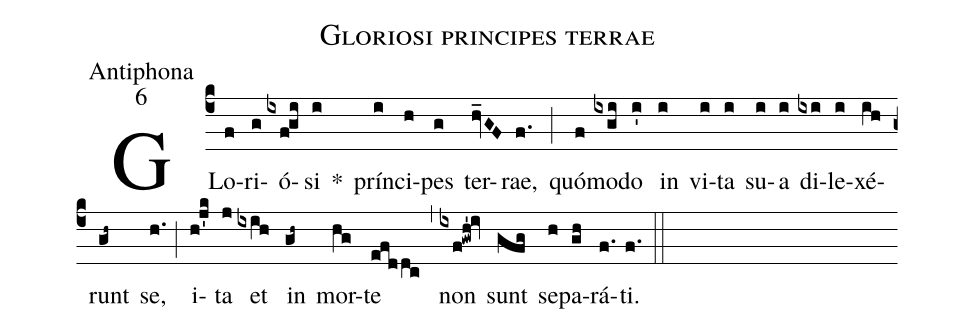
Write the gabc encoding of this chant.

name:Gloriosi principes terrae;
office-part:Antiphona;
mode:6;
%%
(c4) GLo(f)ri(g)ó(ixf!gi)si(i) *() prín(i)ci(h)pes(g) ter(hv_GF)rae,(f.) (;) quó(f)mo(ixgi)do(i') in(i) vi(i)ta(i) su(i)a(i) di(ixi)le(i)xé(ih)runt(gh~) se,(h.) (;) i(h!j'k)ta(j) et(ixih) in(gh~) mor(hg)te(efddc) (,) non(ixf!gwh'!iv) sunt(gfg) se(h)pa(gh)rá(f.)ti.(f.) (::)
